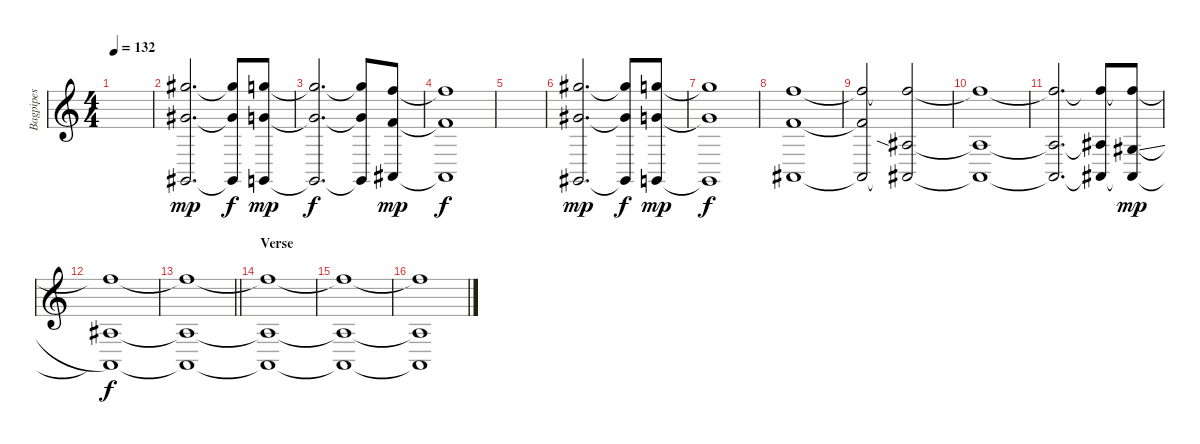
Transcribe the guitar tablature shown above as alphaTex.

\track ("Bagpipes" "Bagpipes") {instrument bagpipe}
\staff {score}
\tuning (E4 B3 G3 D3 A2 E2) {hide}
\ts (4 4)
\tempo 132
\clef g2
\ks c
|
(16.1 13.3 4.6).2{d dy mp} (16.1{t} 13.3{t} 4.6{t}).8{dy f} (15.1 12.3 3.6).8{dy mp} |
(15.1{t} 12.3{t} 3.6{t}).2{d dy f} (15.1{t} 12.3{t} 3.6{t}).8 (13.1 10.3 6.6).8{dy mp} |
(13.1{t} 10.3{t} 6.6{t}).1{dy f} |
|
(16.1 13.3 4.6).2{d dy mp} (16.1{t} 13.3{t} 4.6{t}).8{dy f} (15.1 12.3 3.6).8{dy mp} |
(15.1{t} 12.3{t} 3.6{t}).1{dy f} |
(13.1 10.3 6.6).1{volume 11} |
(13.1{t} 10.3{t} 6.6{t}).2 (13.1{t} 3.3{sia} 6.6{t}).2 |
(13.1{t} 3.3{t} 6.6{t}).1 |
(13.1{t} 3.3{t} 6.6{t}).2{d} (13.1{t} 3.3{t} 6.6{t}).8 (13.1{t} 1.3{sl} 6.6{t}).8{dy mp} |
(13.1{t} 3.3 6.6{t}).1{dy f} |
\barLineRight lightlight
(13.1{t} 3.3{t} 6.6{t}).1 |
\section ("" "Verse")
(13.1{t} 3.3{t} 6.6{t}).1{volume 9} |
(13.1{t} 3.3{t} 6.6{t}).1 |
(13.1{t} 3.3{t} 6.6{t}).1
